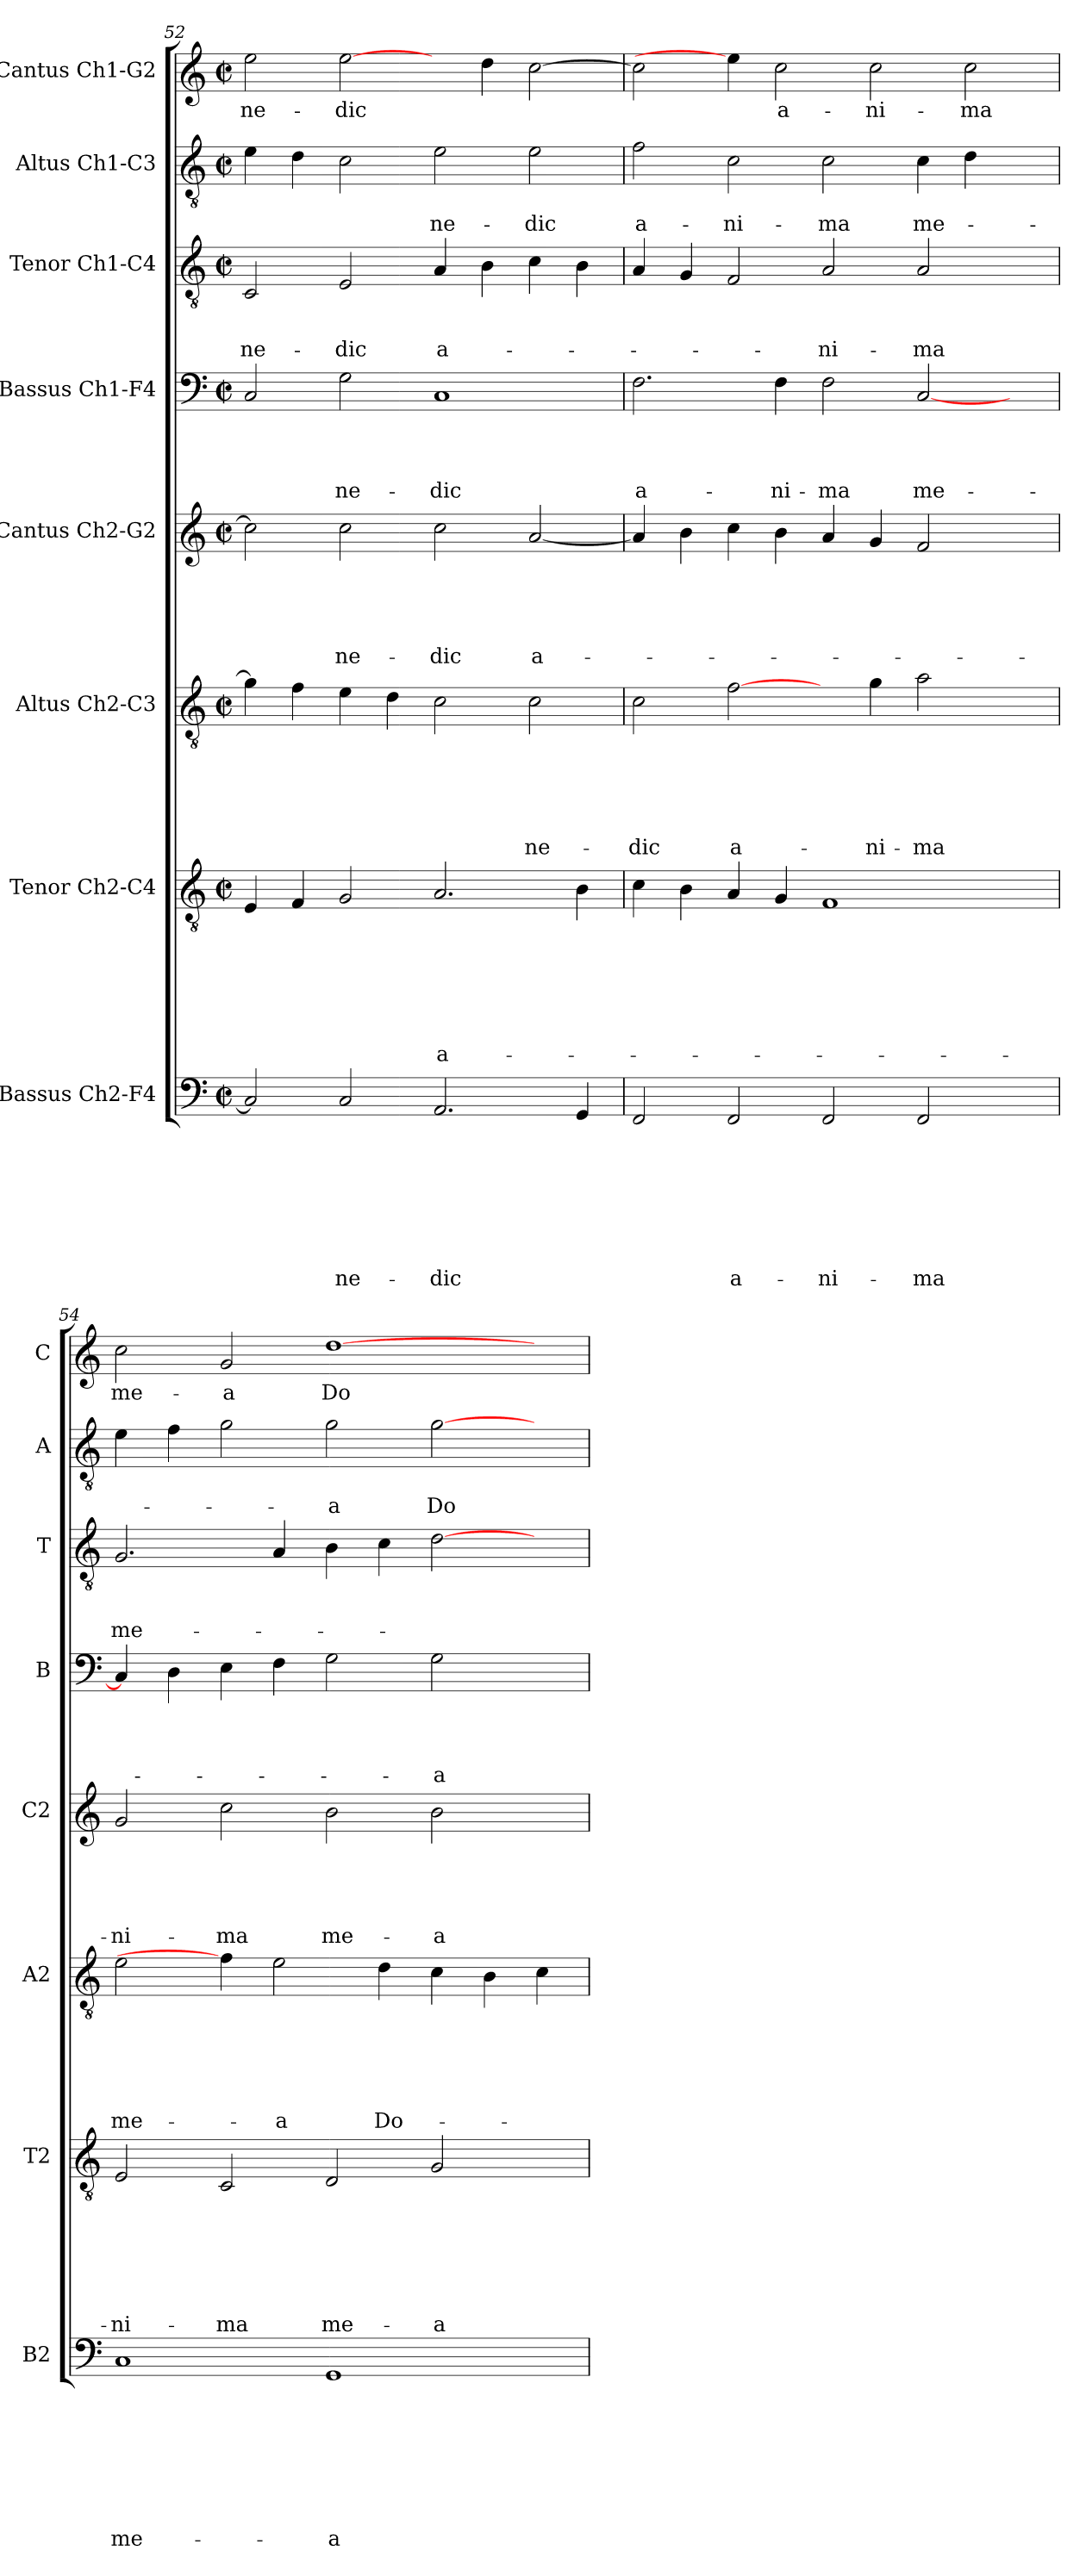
**kern	**text	**text	**text	**text	**text	**text	**text	**text	**kern	**text	**text	**text	**text	**text	**text	**text	**kern	**text	**text	**text	**text	**text	**text	**kern	**text	**text	**text	**text	**text	**kern	**text	**text	**text	**text	**kern	**text	**text	**text	**kern	**text	**text	**kern	**text
*part8	*part8	*part8	*part8	*part8	*part8	*part8	*part8	*part8	*part7	*part7	*part7	*part7	*part7	*part7	*part7	*part7	*part6	*part6	*part6	*part6	*part6	*part6	*part6	*part5	*part5	*part5	*part5	*part5	*part5	*part4	*part4	*part4	*part4	*part4	*part3	*part3	*part3	*part3	*part2	*part2	*part2	*part1	*part1
*staff8	*staff8	*staff8	*staff8	*staff8	*staff8	*staff8	*staff8	*staff8	*staff7	*staff7	*staff7	*staff7	*staff7	*staff7	*staff7	*staff7	*staff6	*staff6	*staff6	*staff6	*staff6	*staff6	*staff6	*staff5	*staff5	*staff5	*staff5	*staff5	*staff5	*staff4	*staff4	*staff4	*staff4	*staff4	*staff3	*staff3	*staff3	*staff3	*staff2	*staff2	*staff2	*staff1	*staff1
*I"Bassus Ch2-F4	*	*	*	*	*	*	*	*	*I"Tenor Ch2-C4	*	*	*	*	*	*	*	*I"Altus Ch2-C3	*	*	*	*	*	*	*I"Cantus Ch2-G2	*	*	*	*	*	*I"Bassus Ch1-F4	*	*	*	*	*I"Tenor Ch1-C4	*	*	*	*I"Altus Ch1-C3	*	*	*I"Cantus Ch1-G2	*
*I'B2	*	*	*	*	*	*	*	*	*I'T2	*	*	*	*	*	*	*	*I'A2	*	*	*	*	*	*	*I'C2	*	*	*	*	*	*I'B	*	*	*	*	*I'T	*	*	*	*I'A	*	*	*I'C	*
*clefF4	*	*	*	*	*	*	*	*	*clefGv2	*	*	*	*	*	*	*	*clefGv2	*	*	*	*	*	*	*clefG2	*	*	*	*	*	*clefF4	*	*	*	*	*clefGv2	*	*	*	*clefGv2	*	*	*clefG2	*
*k[]	*	*	*	*	*	*	*	*	*k[]	*	*	*	*	*	*	*	*k[]	*	*	*	*	*	*	*k[]	*	*	*	*	*	*k[]	*	*	*	*	*k[]	*	*	*	*k[]	*	*	*k[]	*
*C:	*	*	*	*	*	*	*	*	*C:	*	*	*	*	*	*	*	*C:	*	*	*	*	*	*	*C:	*	*	*	*	*	*C:	*	*	*	*	*C:	*	*	*	*C:	*	*	*C:	*
*M2/2	*	*	*	*	*	*	*	*	*M2/2	*	*	*	*	*	*	*	*M2/2	*	*	*	*	*	*	*M2/2	*	*	*	*	*	*M2/2	*	*	*	*	*M2/2	*	*	*	*M2/2	*	*	*M2/2	*
*met(c|)	*	*	*	*	*	*	*	*	*met(c|)	*	*	*	*	*	*	*	*met(c|)	*	*	*	*	*	*	*met(c|)	*	*	*	*	*	*met(c|)	*	*	*	*	*met(c|)	*	*	*	*met(c|)	*	*	*met(c|)	*
=52	=52	=52	=52	=52	=52	=52	=52	=52	=52	=52	=52	=52	=52	=52	=52	=52	=52	=52	=52	=52	=52	=52	=52	=52	=52	=52	=52	=52	=52	=52	=52	=52	=52	=52	=52	=52	=52	=52	=52	=52	=52	=52	=52
!	!	!	!	!	!	!	!	!	!	!	!	!	!	!	!	!	!	!	!	!	!	!	!	!	!	!	!	!	!	!	!	!	!	!	!	!	!	!LO:LY:b	!	!	!	!	!LO:LY:b
2C/]	.	.	.	.	.	.	.	.	4E/	.	.	.	.	.	.	.	4g\]	.	.	.	.	.	.	2cc\]	.	.	.	.	.	2C/	.	.	.	.	2C/	.	.	-ne-	4e\	.	.	2ee\	-ne-
.	.	.	.	.	.	.	.	.	4F/	.	.	.	.	.	.	.	4f\	.	.	.	.	.	.	.	.	.	.	.	.	.	.	.	.	.	.	.	.	.	4d\	.	.	.	.
!	!	!	!	!	!	!	!	!LO:LY:b	!	!	!	!	!	!	!	!	!	!	!	!	!	!	!	!	!	!	!	!	!LO:LY:b	!	!	!	!	!LO:LY:b	!	!	!	!LO:LY:b	!	!	!	!	!LO:LY:b
2C/	.	.	.	.	.	.	.	-ne-	2G/	.	.	.	.	.	.	.	4e\	.	.	.	.	.	.	2cc\	.	.	.	.	-ne-	2G\	.	.	.	-ne-	2E/	.	.	-dic	2c\	.	.	[2ee\	-dic
.	.	.	.	.	.	.	.	.	.	.	.	.	.	.	.	.	4d\	.	.	.	.	.	.	.	.	.	.	.	.	.	.	.	.	.	.	.	.	.	.	.	.	.	.
!	!	!	!	!	!	!	!	!LO:LY:b	!	!	!	!	!	!	!	!LO:LY:b	!	!	!	!	!	!	!	!	!	!	!	!	!LO:LY:b	!	!	!	!	!LO:LY:b	!	!	!	!LO:LY:b	!	!	!LO:LY:b	!	!
2.AA/	.	.	.	.	.	.	.	-dic	2.A/	.	.	.	.	.	.	a-	2c\	.	.	.	.	.	.	2cc\	.	.	.	.	-dic	1C	.	.	.	-dic	4A/	.	.	a-	2e\	.	-ne-	4ryy	.
.	.	.	.	.	.	.	.	.	.	.	.	.	.	.	.	.	.	.	.	.	.	.	.	.	.	.	.	.	.	.	.	.	.	.	4B\	.	.	.	.	.	.	4dd\	.
!	!	!	!	!	!	!	!	!	!	!	!	!	!	!	!	!	!	!	!	!	!	!	!LO:LY:b	!	!	!	!	!	!LO:LY:b	!	!	!	!	!	!	!	!	!	!	!	!LO:LY:b	!	!
.	.	.	.	.	.	.	.	.	.	.	.	.	.	.	.	.	2c\	.	.	.	.	.	-ne-	[2a/	.	.	.	.	a-	.	.	.	.	.	4c\	.	.	.	2e\	.	-dic	[2cc\	.
4GG/	.	.	.	.	.	.	.	.	4B\	.	.	.	.	.	.	.	.	.	.	.	.	.	.	.	.	.	.	.	.	.	.	.	.	.	4B\	.	.	.	.	.	.	.	.
!!LO:LB:g=z
=53	=53	=53	=53	=53	=53	=53	=53	=53	=53	=53	=53	=53	=53	=53	=53	=53	=53	=53	=53	=53	=53	=53	=53	=53	=53	=53	=53	=53	=53	=53	=53	=53	=53	=53	=53	=53	=53	=53	=53	=53	=53	=53	=53
!	!	!	!	!	!	!	!	!	!	!	!	!	!	!	!	!	!	!	!	!	!	!	!LO:LY:b	!	!	!	!	!	!	!	!	!	!	!LO:LY:b	!	!	!	!	!	!	!LO:LY:b	!	!
2FF/	.	.	.	.	.	.	.	.	4c\	.	.	.	.	.	.	.	2c\	.	.	.	.	.	-dic	4a/]	.	.	.	.	.	2.F\	.	.	.	a-	4A/	.	.	.	2f\	.	a-	2cc\]	.
.	.	.	.	.	.	.	.	.	4B\	.	.	.	.	.	.	.	.	.	.	.	.	.	.	4b\	.	.	.	.	.	.	.	.	.	.	4G/	.	.	.	.	.	.	.	.
!	!	!	!	!	!	!	!	!LO:LY:b	!	!	!	!	!	!	!	!	!	!	!	!	!	!	!LO:LY:b	!	!	!	!	!	!	!	!	!	!	!	!	!	!	!	!	!	!LO:LY:b	!	!
2FF/	.	.	.	.	.	.	.	a-	4A/	.	.	.	.	.	.	.	[2f\	.	.	.	.	.	a-	4cc\	.	.	.	.	.	.	.	.	.	.	2F/	.	.	.	2c\	.	-ni-	4ee\]	.
!	!	!	!	!	!	!	!	!	!	!	!	!	!	!	!	!	!	!	!	!	!	!	!	!	!	!	!	!	!	!	!	!	!	!LO:LY:b	!	!	!	!	!	!	!	!	!LO:LY:b
.	.	.	.	.	.	.	.	.	4G/	.	.	.	.	.	.	.	.	.	.	.	.	.	.	4b\	.	.	.	.	.	4F\	.	.	.	-ni-	.	.	.	.	.	.	.	2cc\	a-
!	!	!	!	!	!	!	!	!LO:LY:b	!	!	!	!	!	!	!	!	!	!	!	!	!	!	!	!	!	!	!	!	!	!	!	!	!	!LO:LY:b	!	!	!	!LO:LY:b	!	!	!LO:LY:b	!	!
2FF/	.	.	.	.	.	.	.	-ni-	1F	.	.	.	.	.	.	.	4ryy	.	.	.	.	.	.	4a/	.	.	.	.	.	2F\	.	.	.	-ma	2A/	.	.	-ni-	2c\	.	-ma	.	.
!	!	!	!	!	!	!	!	!	!	!	!	!	!	!	!	!	!	!	!	!	!	!	!LO:LY:b	!	!	!	!	!	!	!	!	!	!	!	!	!	!	!	!	!	!	!	!LO:LY:b
.	.	.	.	.	.	.	.	.	.	.	.	.	.	.	.	.	4g\	.	.	.	.	.	-ni-	4g/	.	.	.	.	.	.	.	.	.	.	.	.	.	.	.	.	.	2cc\	-ni-
!	!	!	!	!	!	!	!	!LO:LY:b	!	!	!	!	!	!	!	!	!	!	!	!	!	!	!LO:LY:b	!	!	!	!	!	!	!	!	!	!	!LO:LY:b	!	!	!	!LO:LY:b	!	!	!LO:LY:b	!	!
2FF/	.	.	.	.	.	.	.	-ma	.	.	.	.	.	.	.	.	2a\	.	.	.	.	.	-ma	2f/	.	.	.	.	.	[2C/	.	.	.	me-	2A/	.	.	-ma	4c\	.	me-	.	.
!	!	!	!	!	!	!	!	!	!	!	!	!	!	!	!	!	!	!	!	!	!	!	!	!	!	!	!	!	!	!	!	!	!	!	!	!	!	!	!	!	!	!	!LO:LY:b
.	.	.	.	.	.	.	.	.	.	.	.	.	.	.	.	.	.	.	.	.	.	.	.	.	.	.	.	.	.	.	.	.	.	.	.	.	.	.	4d\	.	.	2cc\	-ma
4ryy	.	.	.	.	.	.	.	.	4ryy	.	.	.	.	.	.	.	4ryy	.	.	.	.	.	.	4ryy	.	.	.	.	.	4ryy	.	.	.	.	4ryy	.	.	.	4ryy	.	.	.	.
=54	=54	=54	=54	=54	=54	=54	=54	=54	=54	=54	=54	=54	=54	=54	=54	=54	=54	=54	=54	=54	=54	=54	=54	=54	=54	=54	=54	=54	=54	=54	=54	=54	=54	=54	=54	=54	=54	=54	=54	=54	=54	=54	=54
!	!	!	!	!	!	!	!	!LO:LY:b	!	!	!	!	!	!	!	!LO:LY:b	!	!	!	!	!	!	!LO:LY:b	!	!	!	!	!	!LO:LY:b	!	!	!	!	!	!	!	!	!LO:LY:b	!	!	!	!	!LO:LY:b
1C	.	.	.	.	.	.	.	me-	2E/	.	.	.	.	.	.	-ni-	2e\	.	.	.	.	.	me-	2g/	.	.	.	.	-ni-	4C/]	.	.	.	.	2.G/	.	.	me-	4e\	.	.	2cc\	me-
.	.	.	.	.	.	.	.	.	.	.	.	.	.	.	.	.	.	.	.	.	.	.	.	.	.	.	.	.	.	4D\	.	.	.	.	.	.	.	.	4f\	.	.	.	.
!	!	!	!	!	!	!	!	!	!	!	!	!	!	!	!	!LO:LY:b	!	!	!	!	!	!	!	!	!	!	!	!	!LO:LY:b	!	!	!	!	!	!	!	!	!	!	!	!	!	!LO:LY:b
.	.	.	.	.	.	.	.	.	2C/	.	.	.	.	.	.	-ma	4f\]	.	.	.	.	.	.	2cc\	.	.	.	.	-ma	4E\	.	.	.	.	.	.	.	.	2g\	.	.	2g/	-a
!	!	!	!	!	!	!	!	!	!	!	!	!	!	!	!	!	!	!	!	!	!	!	!LO:LY:b	!	!	!	!	!	!	!	!	!	!	!	!	!	!	!	!	!	!	!	!
.	.	.	.	.	.	.	.	.	.	.	.	.	.	.	.	.	2e\	.	.	.	.	.	-a	.	.	.	.	.	.	4F\	.	.	.	.	4A/	.	.	.	.	.	.	.	.
!	!	!	!	!	!	!	!	!LO:LY:b	!	!	!	!	!	!	!	!LO:LY:b	!	!	!	!	!	!	!	!	!	!	!	!	!LO:LY:b	!	!	!	!	!	!	!	!	!	!	!	!LO:LY:b	!	!LO:LY:b
1GG	.	.	.	.	.	.	.	-a	2D/	.	.	.	.	.	.	me-	.	.	.	.	.	.	.	2b\	.	.	.	.	me-	2G\	.	.	.	.	4B\	.	.	.	2g\	.	-a	[1dd	Do-
!	!	!	!	!	!	!	!	!	!	!	!	!	!	!	!	!	!	!	!	!	!	!	!LO:LY:b	!	!	!	!	!	!	!	!	!	!	!	!	!	!	!	!	!	!	!	!
.	.	.	.	.	.	.	.	.	.	.	.	.	.	.	.	.	4d\	.	.	.	.	.	Do-	.	.	.	.	.	.	.	.	.	.	.	4c\	.	.	.	.	.	.	.	.
!	!	!	!	!	!	!	!	!	!	!	!	!	!	!	!	!LO:LY:b	!	!	!	!	!	!	!	!	!	!	!	!	!LO:LY:b	!	!	!	!	!LO:LY:b	!	!	!	!	!	!	!LO:LY:b	!	!
.	.	.	.	.	.	.	.	.	2G/	.	.	.	.	.	.	-a	4c\	.	.	.	.	.	.	2b\	.	.	.	.	-a	2G\	.	.	.	-a	[2d\	.	.	.	[2g\	.	Do-	.	.
.	.	.	.	.	.	.	.	.	.	.	.	.	.	.	.	.	4B\	.	.	.	.	.	.	.	.	.	.	.	.	.	.	.	.	.	.	.	.	.	.	.	.	.	.
4ryy	.	.	.	.	.	.	.	.	4ryy	.	.	.	.	.	.	.	4c\	.	.	.	.	.	.	4ryy	.	.	.	.	.	4ryy	.	.	.	.	4ryy	.	.	.	4ryy	.	.	4ryy	.
=	=	=	=	=	=	=	=	=	=	=	=	=	=	=	=	=	=	=	=	=	=	=	=	=	=	=	=	=	=	=	=	=	=	=	=	=	=	=	=	=	=	=	=
*-	*-	*-	*-	*-	*-	*-	*-	*-	*-	*-	*-	*-	*-	*-	*-	*-	*-	*-	*-	*-	*-	*-	*-	*-	*-	*-	*-	*-	*-	*-	*-	*-	*-	*-	*-	*-	*-	*-	*-	*-	*-	*-	*-
